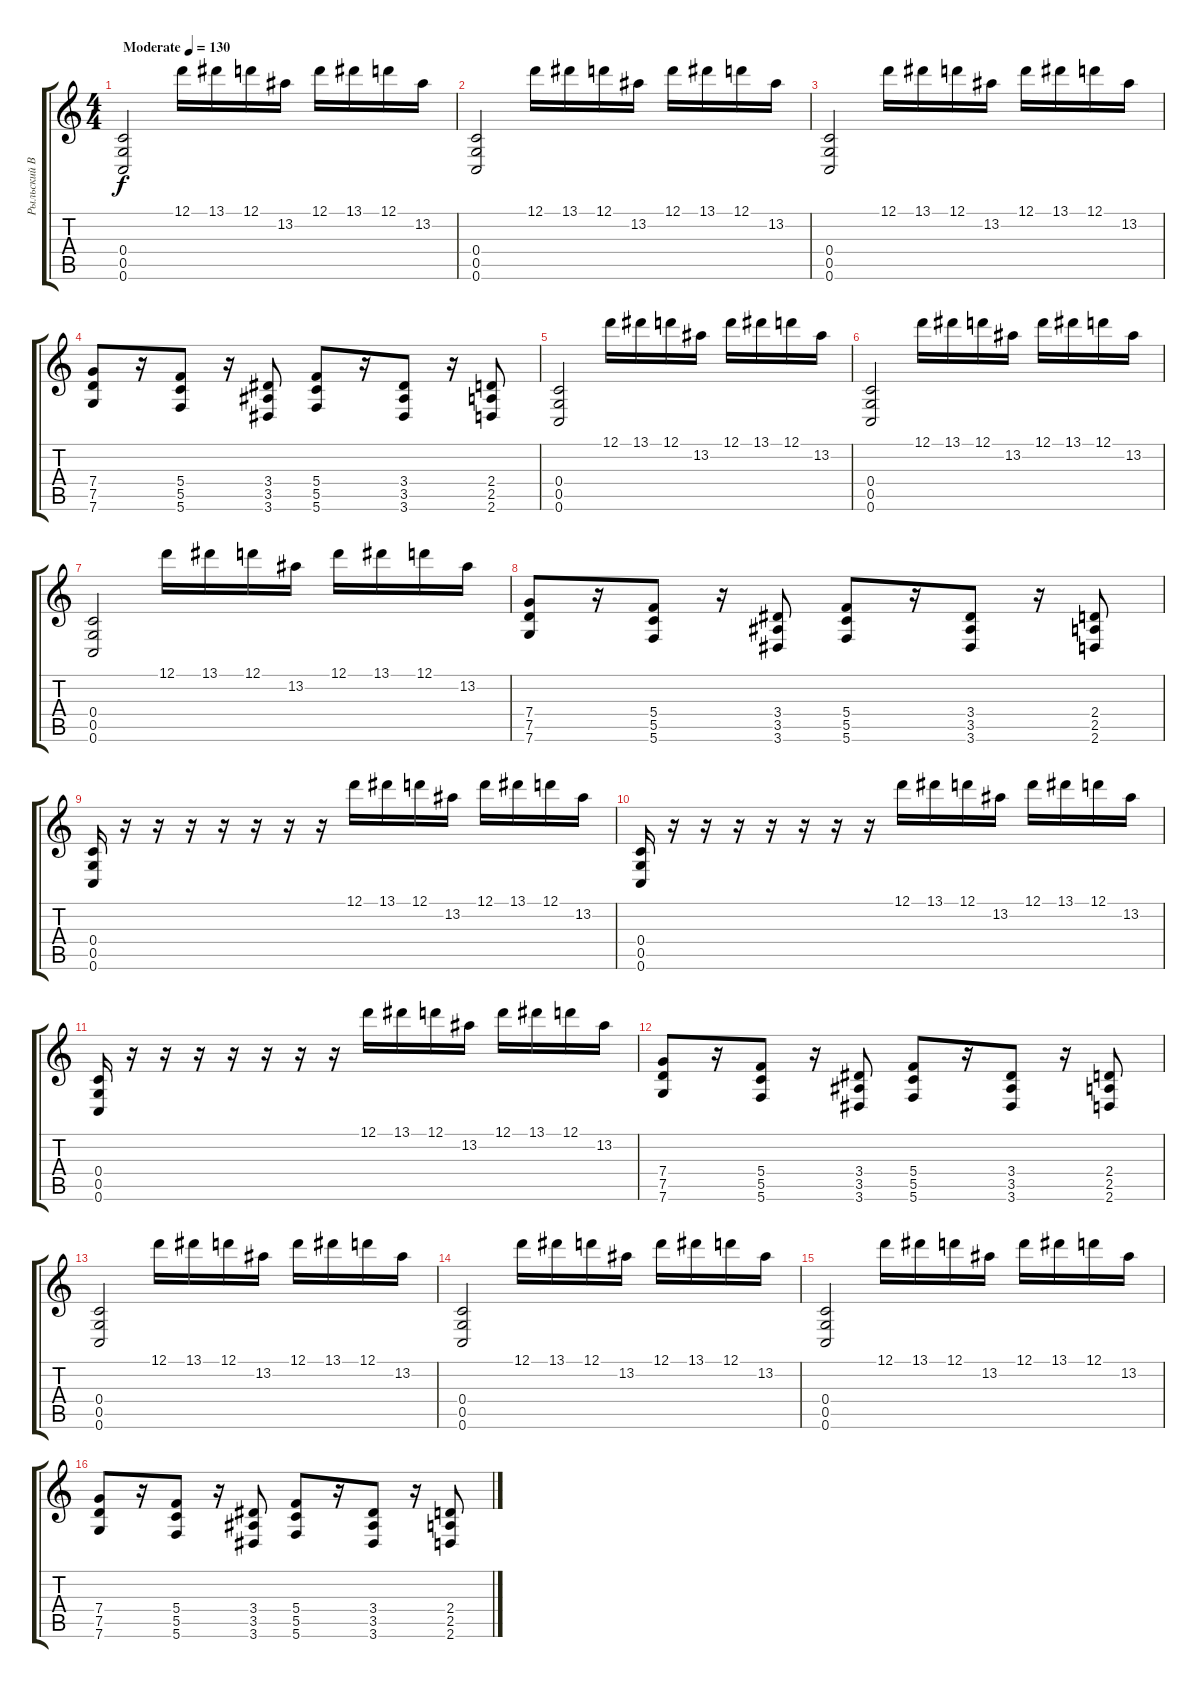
\track ("Рыльский Владислав" "Рыльский В") {instrument distortionguitar}
\staff {score tabs}
\tuning (D4 A3 F3 C3 G2 C2) {hide}
\ts (4 4)
\tempo (130 "Moderate")
\clef g2
\ks c
(0.4 0.5 0.6).2{dy f instrument distortionguitar} 12.1.16 13.1.16 12.1.16 13.2.16 12.1.16 13.1.16 12.1.16 13.2.16 |
(0.4 0.5 0.6).2 12.1.16 13.1.16 12.1.16 13.2.16 12.1.16 13.1.16 12.1.16 13.2.16 |
(0.4 0.5 0.6).2 12.1.16 13.1.16 12.1.16 13.2.16 12.1.16 13.1.16 12.1.16 13.2.16 |
(7.4 7.5 7.6).8 r.16 (5.4 5.5 5.6).8 r.16 (3.4 3.5 3.6).8 (5.4 5.5 5.6).8 r.16 (3.4 3.5 3.6).8 r.16 (2.4 2.5 2.6).8 |
(0.4 0.5 0.6).2 12.1.16 13.1.16 12.1.16 13.2.16 12.1.16 13.1.16 12.1.16 13.2.16 |
(0.4 0.5 0.6).2 12.1.16 13.1.16 12.1.16 13.2.16 12.1.16 13.1.16 12.1.16 13.2.16 |
(0.4 0.5 0.6).2 12.1.16 13.1.16 12.1.16 13.2.16 12.1.16 13.1.16 12.1.16 13.2.16 |
(7.4 7.5 7.6).8 r.16 (5.4 5.5 5.6).8 r.16 (3.4 3.5 3.6).8 (5.4 5.5 5.6).8 r.16 (3.4 3.5 3.6).8 r.16 (2.4 2.5 2.6).8 |
(0.4 0.5 0.6).16 r.16 r.16 r.16 r.16 r.16 r.16 r.16 12.1.16 13.1.16 12.1.16 13.2.16 12.1.16 13.1.16 12.1.16 13.2.16 |
(0.4 0.5 0.6).16 r.16 r.16 r.16 r.16 r.16 r.16 r.16 12.1.16 13.1.16 12.1.16 13.2.16 12.1.16 13.1.16 12.1.16 13.2.16 |
(0.4 0.5 0.6).16 r.16 r.16 r.16 r.16 r.16 r.16 r.16 12.1.16 13.1.16 12.1.16 13.2.16 12.1.16 13.1.16 12.1.16 13.2.16 |
(7.4 7.5 7.6).8 r.16 (5.4 5.5 5.6).8 r.16 (3.4 3.5 3.6).8 (5.4 5.5 5.6).8 r.16 (3.4 3.5 3.6).8 r.16 (2.4 2.5 2.6).8 |
(0.4 0.5 0.6).2 12.1.16 13.1.16 12.1.16 13.2.16 12.1.16 13.1.16 12.1.16 13.2.16 |
(0.4 0.5 0.6).2 12.1.16 13.1.16 12.1.16 13.2.16 12.1.16 13.1.16 12.1.16 13.2.16 |
(0.4 0.5 0.6).2 12.1.16 13.1.16 12.1.16 13.2.16 12.1.16 13.1.16 12.1.16 13.2.16 |
(7.4 7.5 7.6).8 r.16 (5.4 5.5 5.6).8 r.16 (3.4 3.5 3.6).8 (5.4 5.5 5.6).8 r.16 (3.4 3.5 3.6).8 r.16 (2.4 2.5 2.6).8
